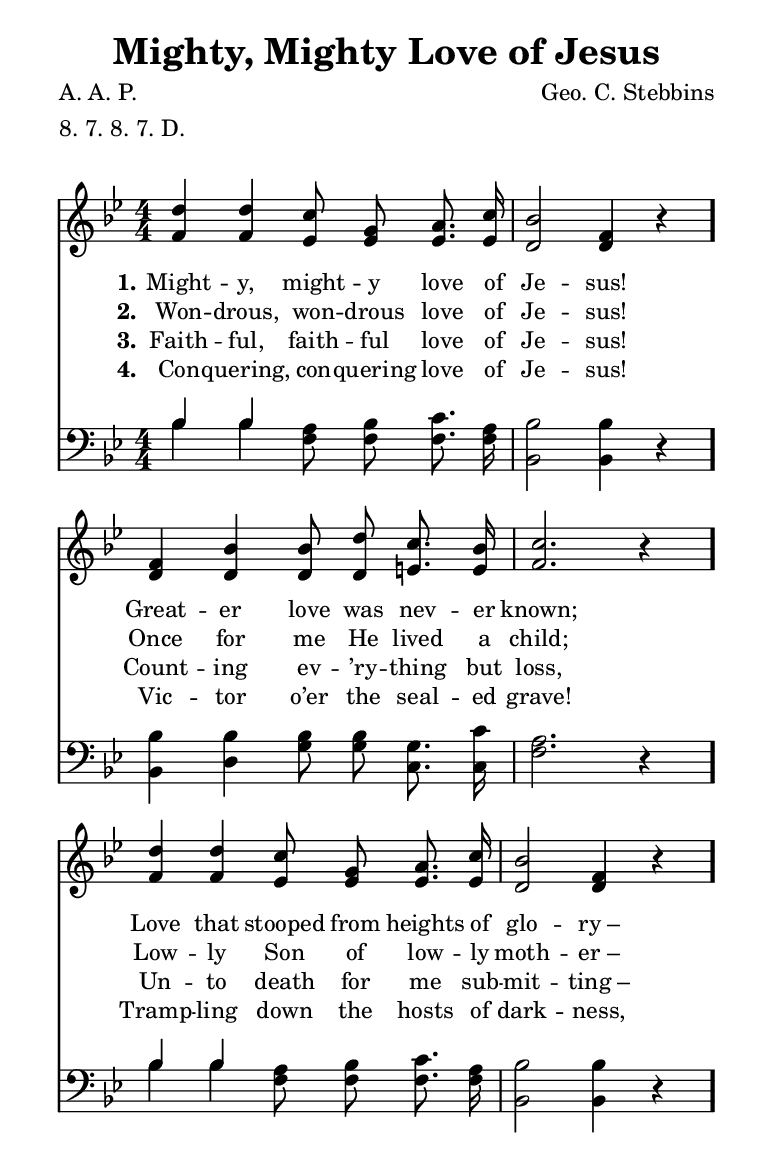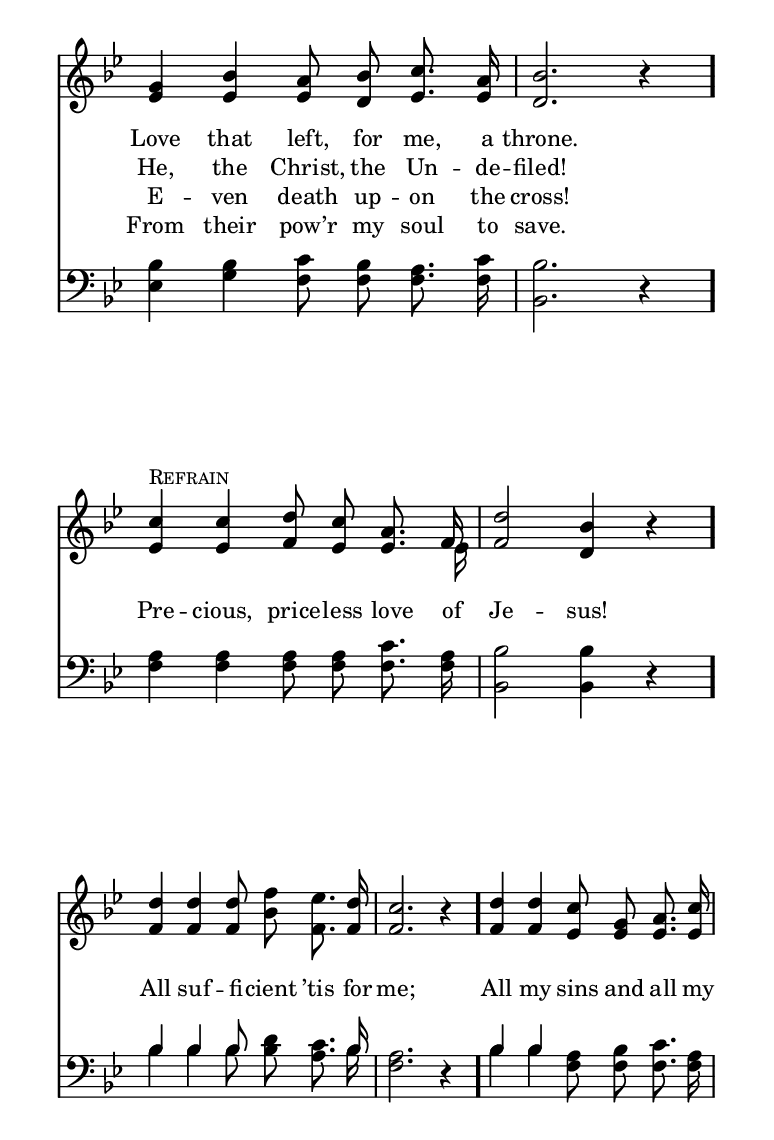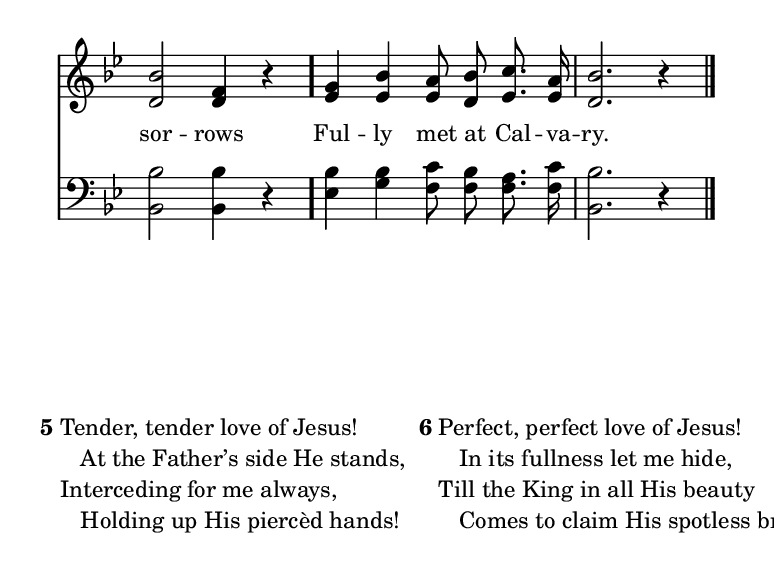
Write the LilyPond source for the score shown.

\include "common/global.ily"
\paper {
  \include "common/paper.ily"
}

\header{
  %gospel
  hymnnumber = "240"
  title = "Mighty, Mighty Love of Jesus"
  tunename = ""
  meter = "8. 7. 8. 7. D."
  poet = "A. A. P."
  composer = "Geo. C. Stebbins"
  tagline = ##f
}

global = {
  \include "common/overrides.ily"
  \override Staff.TimeSignature.style = #'numbered
  \time 4/4
  \override Score.MetronomeMark.transparent = ##t % hide all fermata changes too
  \tempo 4=80
  \key bes \major
  \autoBeamOff
}

patternA = { c4 c c8 c c8. c16 | c2 c4 c4 }
patternB = { c4 c c8 c c8. c16 | c2. c4 }

notesSoprano = {
\global
\relative c'' {

  \changePitch \patternA { d d c g a c | bes f r }
  \changePitch \patternB { f bes bes d c bes | c r }
  \changePitch \patternA { d d c g a c | bes f r }
  \changePitch \patternB { g bes a bes c a | bes r }
  \eogbreak

  << s^\markup { \small \caps "Refrain" }
  \changePitch \patternA { c c d c a f | d' bes r } >>
  \changePitch \patternB { d d d f ees d | c r }
  \changePitch \patternA { d d c g a c | bes f r }
  \changePitch \patternB { g bes a bes c a | bes r }

  \bar "|."

}
}

notesAlto = {
\global
\relative e' {

  \changePitch \patternA { f f ees ees ees ees | d d r }
  \changePitch \patternB { d d d d e e | f r }
  \changePitch \patternA { f f ees ees ees ees | d d r }
  \changePitch \patternB { ees ees ees d ees ees | d r }

  \changePitch \patternA { ees ees f ees ees ees | f d r }
  \changePitch \patternB { f f f bes f f | f r }
  \changePitch \patternA { f f ees ees ees ees | d d r }
  \changePitch \patternB { ees ees ees d ees ees | d r }

}
}

notesTenor = {
\global
\relative a {

  \changePitch \patternA { bes bes a bes c a | bes bes r }
  \changePitch \patternB { bes bes bes bes g c | a r }
  \changePitch \patternA { bes bes a bes c a | bes bes r }
  \changePitch \patternB { bes bes c bes a c | bes r }

  \changePitch \patternA { a a a a c a | bes bes r }
  \changePitch \patternB { bes bes bes d c bes | a r }
  \changePitch \patternA { bes bes a bes c a | bes bes r }
  \changePitch \patternB { bes bes c bes a c | bes r }

}
}

notesBass = {
\global
\relative f {

  \changePitch \patternA { bes bes f f f f | bes, bes r }
  \changePitch \patternB { bes d g g c, c | f r }
  \changePitch \patternA { bes bes f f f f | bes, bes r }
  \changePitch \patternB { ees g f f f f | bes, r }

  \changePitch \patternA { f' f f f f f | bes, bes r }
  \changePitch \patternB { bes' bes bes bes a bes | f r }
  \changePitch \patternA { bes bes f f f f | bes, bes r }
  \changePitch \patternB { ees g f f f f | bes, r }

}
}

Refrain = \lyricmode {

Pre -- cious, price -- less love of Je -- sus! \bar "."
All suf -- fi -- cient ’tis for me; \bar "."
All my sins and all my sor -- rows \bar "."
Ful -- ly met at Cal -- va -- ry. \bar "."

}

wordsA = \lyricmode {
\set stanza = "1."

Might -- y, might -- y love of Je -- sus! \bar "."
Great -- er love was nev -- er known; \bar "."
Love that stooped from heights of glo -- ry_– \bar "."
Love that left, for me, a throne. \bar "." % blue book oddly removes comma after `left`

}

wordsB = \lyricmode {
\set stanza = "2."

Won -- drous, won -- drous love of Je -- sus!
Once for me He lived a child;
Low -- ly Son of low -- ly moth -- er_–
He, the Christ, the Un -- de -- filed!

\Refrain

}

wordsC = \lyricmode {
\set stanza = "3."

Faith -- ful, faith -- ful love of Je -- sus!
Count -- ing ev -- ’ry -- thing but loss,
Un -- to death for me sub -- mit -- ting_–
E -- ven death up -- on the cross!

}

wordsD = \lyricmode {
\set stanza = "4."

Con -- quering, con -- quering love of Je -- sus!
Vic -- tor o’er the seal -- ed grave!
Tramp -- ling down the hosts of dark -- ness,
From their pow’r my soul to save.

}

wordsE = \markuplist {

\line { Tender, tender love of Jesus! }
\line { { \hspace #2 } At the Father’s side He stands, }
\line { Interceding for me always, }
\line { { \hspace #2 } Holding up His piercèd hands! }

}

wordsF = \markuplist {

\line { Perfect, perfect love of Jesus! }
\line { { \hspace #2 } In its fullness let me hide, }
\line { Till the King in all His beauty }
\line { { \hspace #2 } Comes to claim His spotless bride. }

}

\score {
  \context ChoirStaff <<
    \context Staff = upper <<
      \set Staff.autoBeaming = ##f
      \set ChoirStaff.systemStartDelimiter = #'SystemStartBar
      \set ChoirStaff.printPartCombineTexts = ##f
      \partcombine #'(2 . 9) \notesSoprano \notesAlto
      \context NullVoice = sopranos { \voiceOne << \notesSoprano >> }
      \context Lyrics = one   \lyricsto sopranos \wordsA
      \context Lyrics = two   \lyricsto sopranos \wordsB
      \context Lyrics = three \lyricsto sopranos \wordsC
      \context Lyrics = four  \lyricsto sopranos \wordsD
    >>
    \context Staff = men <<
      \set Staff.autoBeaming = ##f
      \clef bass
      \set ChoirStaff.printPartCombineTexts = ##f
      \partcombine #'(2 . 9) \notesTenor \notesBass
    >>
  >>
  \layout {
    \include "common/layout.ily"
  }
  \midi{
    \include "common/midi.ily"
  }
}

\noPageBreak

\markup { \fill-line {
  \hspace #0.1
  \line{ \bold 5 \column { \wordsE } }
  \hspace #0.1
  \line{ \bold 6 \column { \wordsF } }
  \hspace #0.1
} }

\version "2.19.49"  % necessary for upgrading to future LilyPond versions.

% vi:set et ts=2 sw=2 ai nocindent syntax=lilypond:
